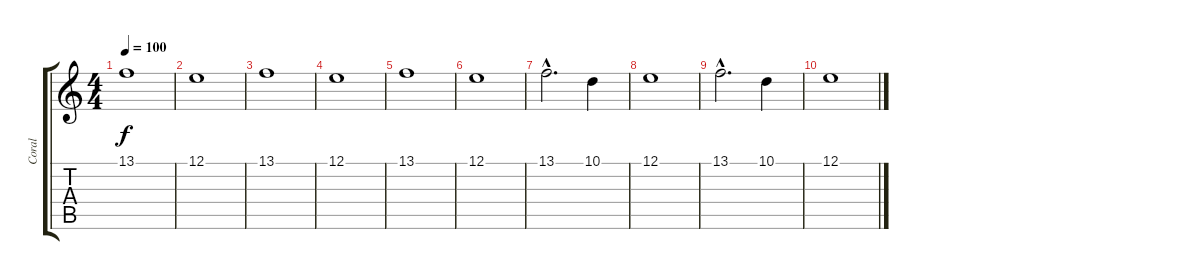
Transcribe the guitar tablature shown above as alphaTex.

\track ("Coral" "Coral") {instrument synthvoice}
\staff {score tabs}
\tuning (E4 B3 G3 D3 A2 E2) {hide}
\ts (4 4)
\tempo 100
\clef g2
\ks c
13.1.1{dy f instrument synthvoice} |
12.1.1 |
13.1.1 |
12.1.1 |
13.1.1 |
12.1.1 |
13.1{hac}.2{d} 10.1.4 |
12.1.1 |
13.1{hac}.2{d} 10.1.4 |
12.1.1
